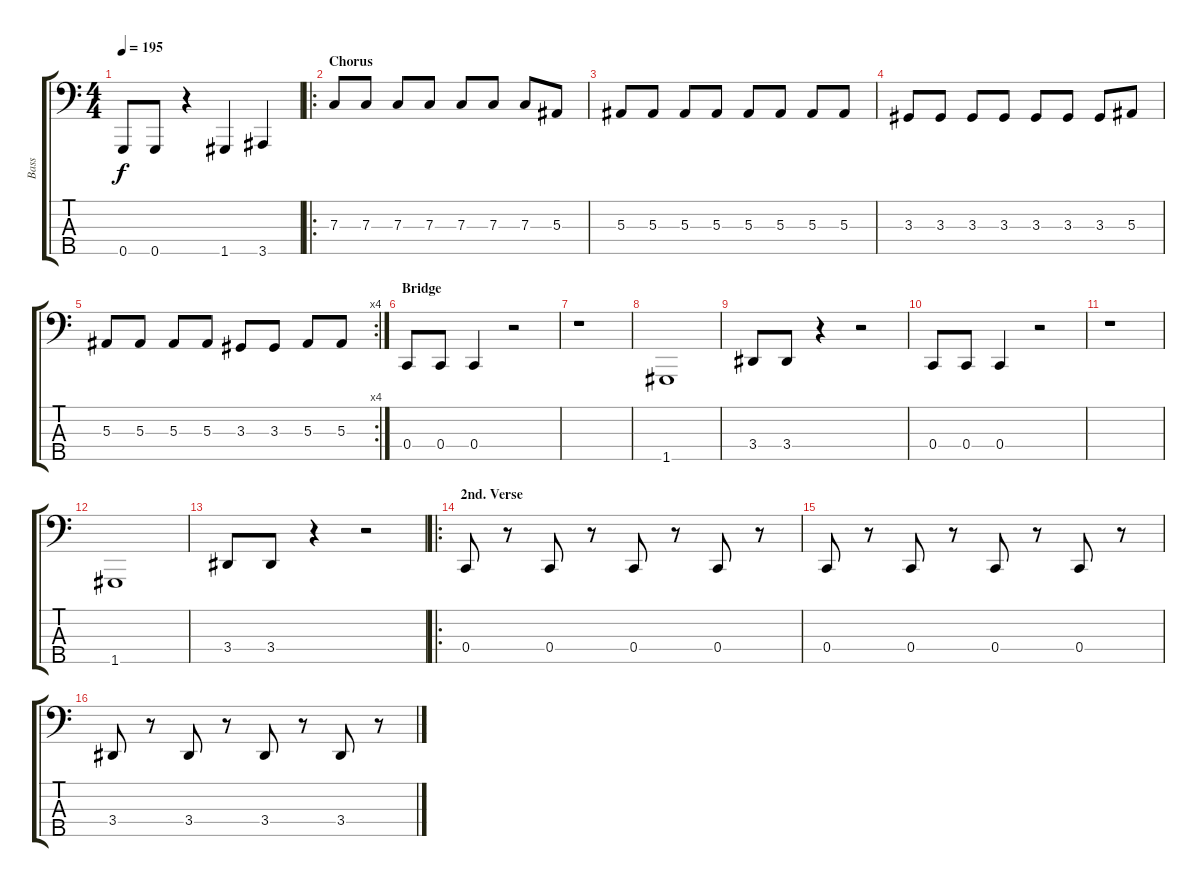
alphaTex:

\track ("Bass" "Bass") {instrument electricbasspick}
\staff {score tabs}
\tuning (Eb2 Bb1 F1 C1 G0) {hide}
\ts (4 4)
\tempo 195
\clef f4
\ks c
0.5.8{dy f} 0.5.8 r.4 1.5.4 3.5.4 |
\ro
\section ("" "Chorus")
7.3.8 7.3.8 7.3.8 7.3.8 7.3.8 7.3.8 7.3.8 5.3.8 |
5.3.8 5.3.8 5.3.8 5.3.8 5.3.8 5.3.8 5.3.8 5.3.8 |
3.3.8 3.3.8 3.3.8 3.3.8 3.3.8 3.3.8 3.3.8 5.3.8 |
\rc 4
5.3.8 5.3.8 5.3.8 5.3.8 3.3.8 3.3.8 5.3.8 5.3.8 |
\section ("" "Bridge")
0.4.8 0.4.8 0.4.4 r.2 |
r.1 |
1.5.1 |
3.4.8 3.4.8 r.4 r.2 |
0.4.8 0.4.8 0.4.4 r.2 |
r.1 |
1.5.1 |
3.4.8 3.4.8 r.4 r.2 |
\ro
\section ("" "2nd. Verse")
0.4.8 r.8 0.4.8 r.8 0.4.8 r.8 0.4.8 r.8 |
0.4.8 r.8 0.4.8 r.8 0.4.8 r.8 0.4.8 r.8 |
3.4.8 r.8 3.4.8 r.8 3.4.8 r.8 3.4.8 r.8
